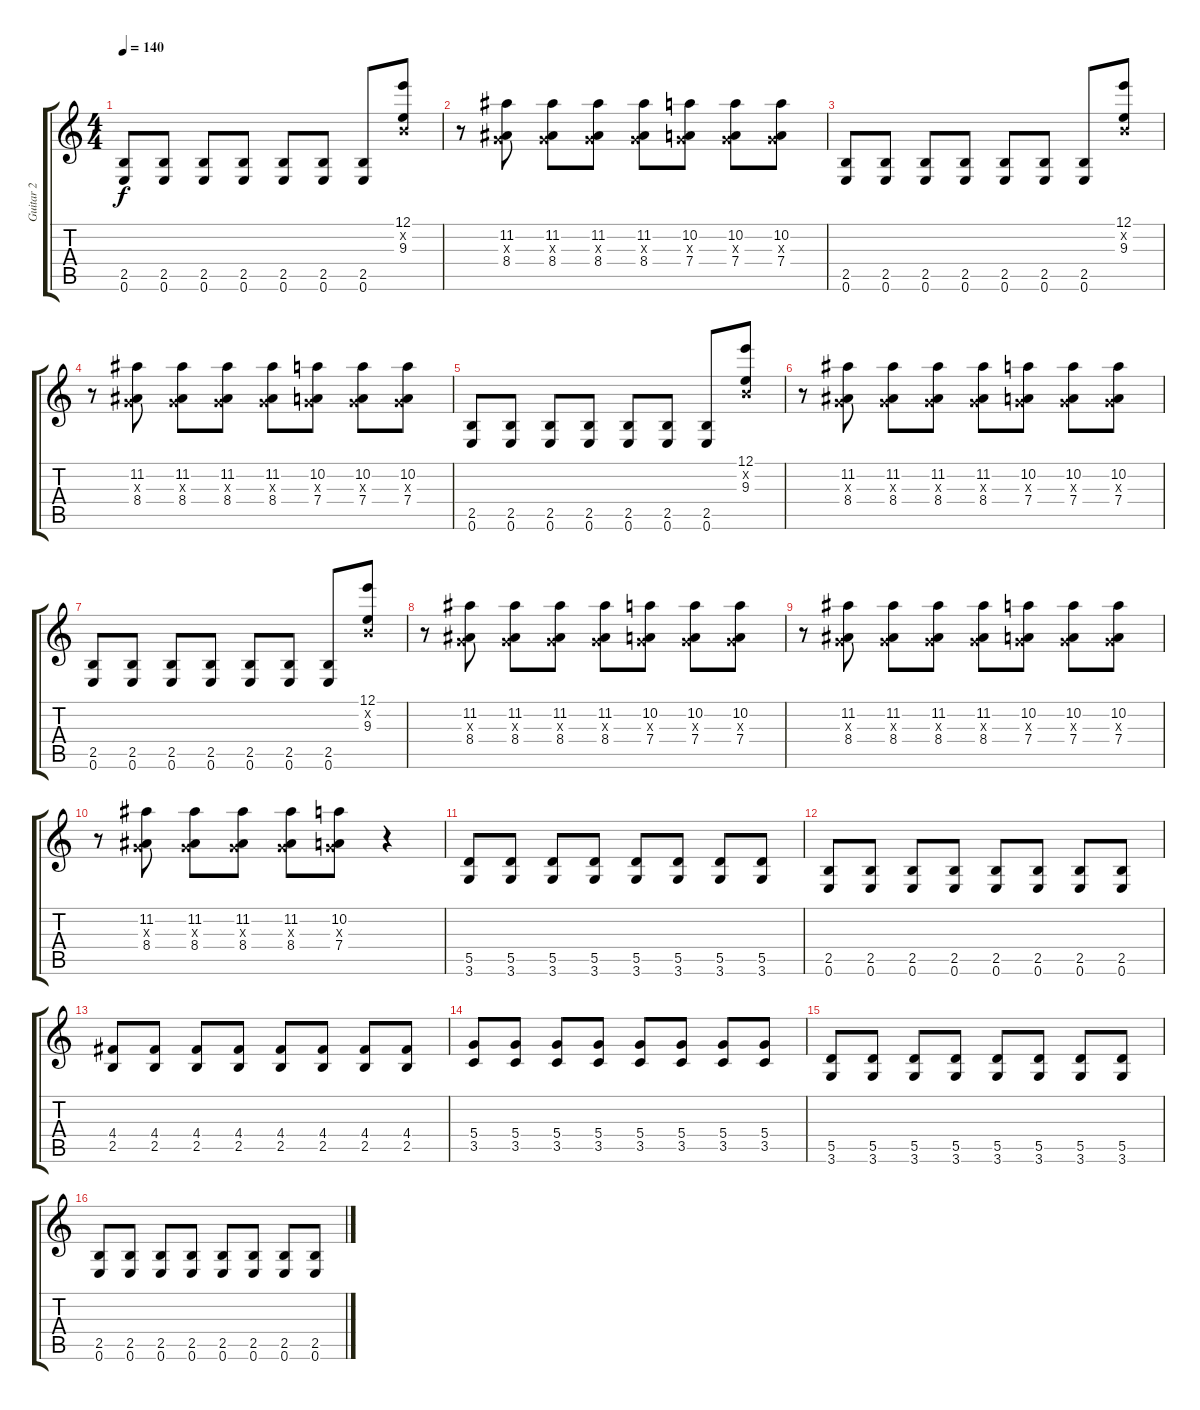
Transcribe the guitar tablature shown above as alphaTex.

\track ("Guitar 2" "Guitar 2") {instrument overdrivenguitar}
\staff {score tabs}
\tuning (E4 B3 G3 D3 A2 E2) {hide}
\ts (4 4)
\tempo 140
\clef g2
\ks c
(2.5 0.6).8{dy f} (2.5 0.6).8 (2.5 0.6).8 (2.5 0.6).8 (2.5 0.6).8 (2.5 0.6).8 (2.5 0.6).8 (12.1 0.2{x} 9.3).8 |
r.8 (11.2 0.3{x} 8.4).8 (11.2 0.3{x} 8.4).8 (11.2 0.3{x} 8.4).8 (11.2 0.3{x} 8.4).8 (10.2 0.3{x} 7.4).8 (10.2 0.3{x} 7.4).8 (10.2 0.3{x} 7.4).8 |
(2.5 0.6).8 (2.5 0.6).8 (2.5 0.6).8 (2.5 0.6).8 (2.5 0.6).8 (2.5 0.6).8 (2.5 0.6).8 (12.1 0.2{x} 9.3).8 |
r.8 (11.2 0.3{x} 8.4).8 (11.2 0.3{x} 8.4).8 (11.2 0.3{x} 8.4).8 (11.2 0.3{x} 8.4).8 (10.2 0.3{x} 7.4).8 (10.2 0.3{x} 7.4).8 (10.2 0.3{x} 7.4).8 |
(2.5 0.6).8 (2.5 0.6).8 (2.5 0.6).8 (2.5 0.6).8 (2.5 0.6).8 (2.5 0.6).8 (2.5 0.6).8 (12.1 0.2{x} 9.3).8 |
r.8 (11.2 0.3{x} 8.4).8 (11.2 0.3{x} 8.4).8 (11.2 0.3{x} 8.4).8 (11.2 0.3{x} 8.4).8 (10.2 0.3{x} 7.4).8 (10.2 0.3{x} 7.4).8 (10.2 0.3{x} 7.4).8 |
(2.5 0.6).8 (2.5 0.6).8 (2.5 0.6).8 (2.5 0.6).8 (2.5 0.6).8 (2.5 0.6).8 (2.5 0.6).8 (12.1 0.2{x} 9.3).8 |
r.8 (11.2 0.3{x} 8.4).8 (11.2 0.3{x} 8.4).8 (11.2 0.3{x} 8.4).8 (11.2 0.3{x} 8.4).8 (10.2 0.3{x} 7.4).8 (10.2 0.3{x} 7.4).8 (10.2 0.3{x} 7.4).8 |
r.8 (11.2 0.3{x} 8.4).8 (11.2 0.3{x} 8.4).8 (11.2 0.3{x} 8.4).8 (11.2 0.3{x} 8.4).8 (10.2 0.3{x} 7.4).8 (10.2 0.3{x} 7.4).8 (10.2 0.3{x} 7.4).8 |
r.8 (11.2 0.3{x} 8.4).8 (11.2 0.3{x} 8.4).8 (11.2 0.3{x} 8.4).8 (11.2 0.3{x} 8.4).8 (10.2 0.3{x} 7.4).8 r.4 |
(5.5 3.6).8 (5.5 3.6).8 (5.5 3.6).8 (5.5 3.6).8 (5.5 3.6).8 (5.5 3.6).8 (5.5 3.6).8 (5.5 3.6).8 |
(2.5 0.6).8 (2.5 0.6).8 (2.5 0.6).8 (2.5 0.6).8 (2.5 0.6).8 (2.5 0.6).8 (2.5 0.6).8 (2.5 0.6).8 |
(4.4 2.5).8 (4.4 2.5).8 (4.4 2.5).8 (4.4 2.5).8 (4.4 2.5).8 (4.4 2.5).8 (4.4 2.5).8 (4.4 2.5).8 |
(5.4 3.5).8 (5.4 3.5).8 (5.4 3.5).8 (5.4 3.5).8 (5.4 3.5).8 (5.4 3.5).8 (5.4 3.5).8 (5.4 3.5).8 |
(5.5 3.6).8 (5.5 3.6).8 (5.5 3.6).8 (5.5 3.6).8 (5.5 3.6).8 (5.5 3.6).8 (5.5 3.6).8 (5.5 3.6).8 |
(2.5 0.6).8 (2.5 0.6).8 (2.5 0.6).8 (2.5 0.6).8 (2.5 0.6).8 (2.5 0.6).8 (2.5 0.6).8 (2.5 0.6).8
